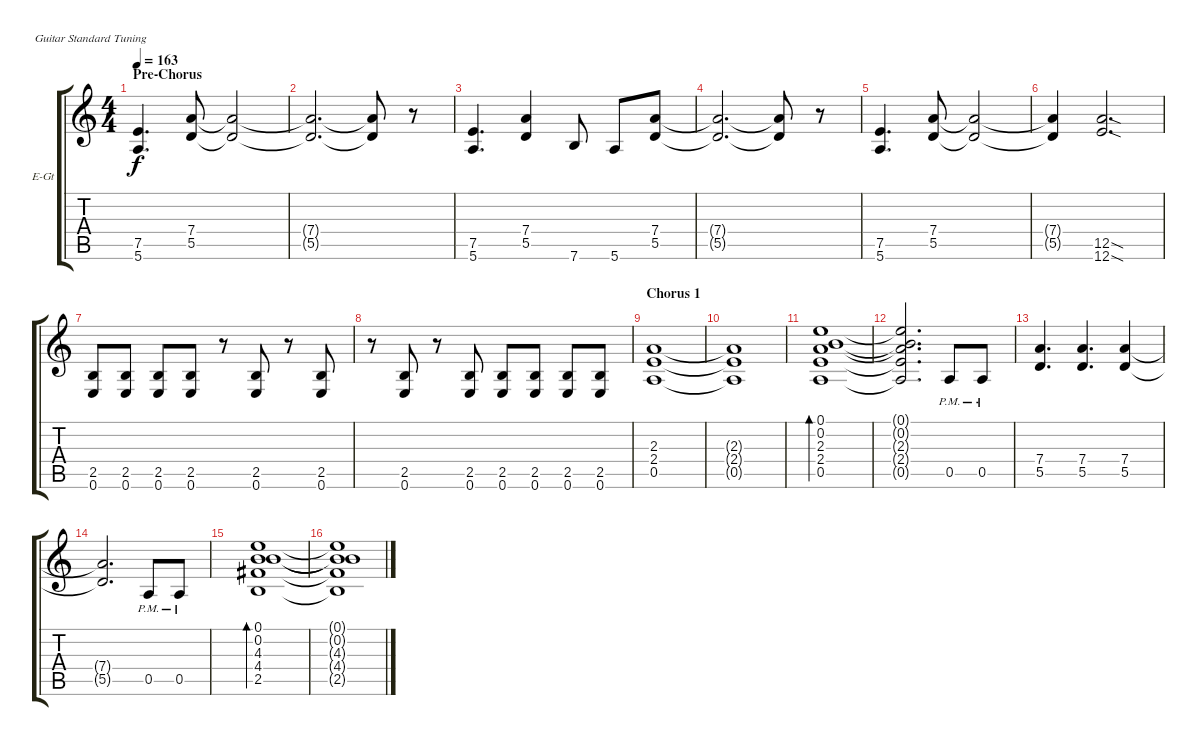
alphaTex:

\bracketExtendMode groupsimilarinstruments
\firstSystemTrackNameOrientation horizontal
\otherSystemsTrackNameOrientation horizontal
\track ("Lead Guitar" "E-Gt") {instrument distortionguitar}
\staff {score tabs}
\tuning (E4 B3 G3 D3 A2 E2)
\ts (4 4)
\section ("" "Pre-Chorus")
\tempo 163
\clef g2
\ks c
(7.5 5.6).4{d dy f} (7.4 5.5).8 (7.4{t} 5.5{t}).2 |
(7.4{t} 5.5{t}).2{d} (7.4{t} 5.5{t}).8 r.8 |
(7.5 5.6).4{d} (7.4 5.5).4 7.6.8 5.6.8 (7.4 5.5).8 |
(7.4{t} 5.5{t}).2{d} (7.4{t} 5.5{t}).8 r.8 |
(7.5 5.6).4{d} (7.4 5.5).8 (7.4{t} 5.5{t}).2 |
(7.4{t} 5.5{t}).4 (12.5{sod} 12.6{sod}).2{d} |
(2.5 0.6).8 (2.5 0.6).8 (2.5 0.6).8 (2.5 0.6).8 r.8 (2.5 0.6).8 r.8 (2.5 0.6).8 |
r.8 (2.5 0.6).8 r.8 (2.5 0.6).8 (2.5 0.6).8 (2.5 0.6).8 (2.5 0.6).8 (2.5 0.6).8 |
\section ("" "Chorus 1")
(2.3 2.4 0.5).1 |
(2.3{t} 2.4{t} 0.5{t}).1 |
(0.1 0.2 2.3 2.4 0.5).1{bd 60} |
(0.1{t} 0.2{t} 2.3{t} 2.4{t} 0.5{t}).2{d} 0.5{pm}.8 0.5{pm}.8 |
(7.4 5.5).4{d} (7.4 5.5).4{d} (7.4 5.5).4 |
(7.4{t} 5.5{t}).2{d} 0.5{pm}.8 0.5{pm}.8 |
(0.1 0.2 4.3 4.4 2.5).1{bd 60} |
(0.1{t} 0.2{t} 4.3{t} 4.4{t} 2.5{t}).1
